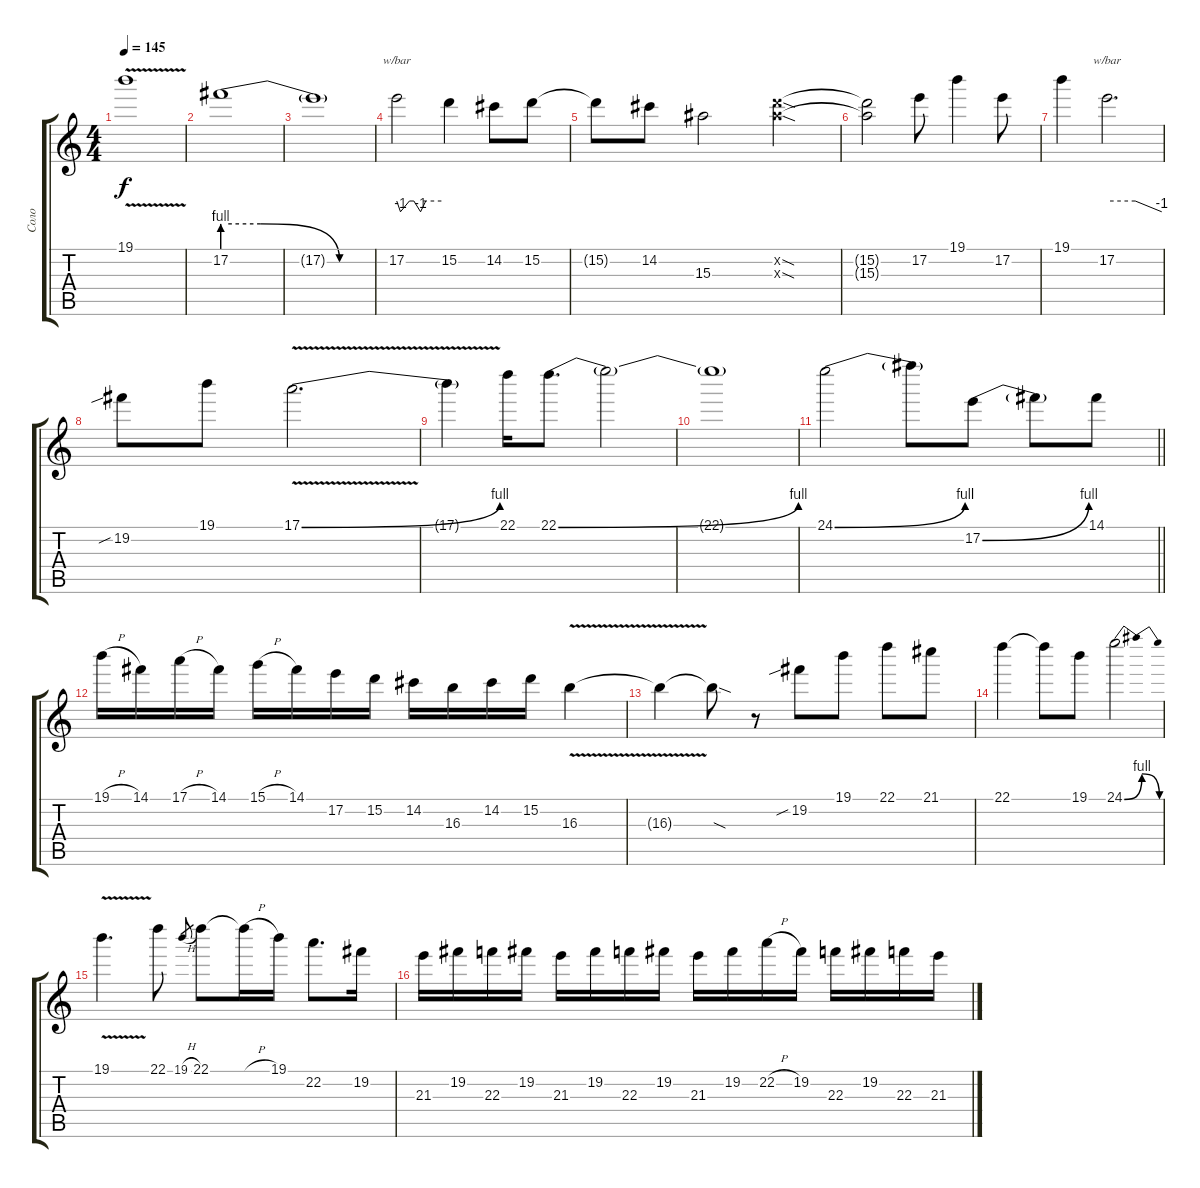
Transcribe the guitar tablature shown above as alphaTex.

\track ("Соло" "Соло") {instrument distortionguitar}
\staff {score tabs}
\tuning (E4 B3 G3 D3 A2 E2) {hide}
\ts (4 4)
\tempo 145
\clef g2
\ks c
19.1{v t}.1{dy f} |
17.2{be (custom 0 4 15 4 46 0 60 0)}.1 |
17.2{t}.1 |
17.2.2{tbe (custom default 0 0 5 -4 17 0 23 0 32 -4 39 0 60 0)} 15.2.4 14.2.8 15.2.8 |
15.2{t}.8 14.2.8 15.3.2 (15.2{sod x} 15.3{sod x}).4 |
(15.2{t} 15.3{t}).2 17.2.8 19.1.4 17.2.8 |
19.1.4 17.2.2{d tbe (custom default 0 0 31 0 60 -4)} |
19.2{sib}.8 19.1.8 17.1{be (bend 0 0 60 4) v}.2{d} |
17.1{t}.4 22.1.16 22.1{be (bend 0 0 60 4)}.8{d} 22.1{t}.2 |
22.1{t}.1 |
\barLineRight lightlight
24.1{be (bend 0 0 60 4)}.2 24.1{t}.8 17.2{be (bend 0 0 60 4)}.8 17.2{t}.8 14.1.8 |
19.1{h}.16 14.1.16 17.1{h}.16 14.1.16 15.1{h}.16 14.1.16 17.2.16 15.2.16 14.2.16 16.3.16 14.2.16 15.2.16 16.3{v}.4 |
16.3{t}.4 16.3{sod t}.8 r.8 19.2{sib}.8 19.1.8 22.1.8 21.1.8 |
22.1.4 22.1{t}.8 19.1.8 24.1{be (bendrelease 0 0 15 4 45 4 60 0)}.2 |
19.1{v}.4{d} 22.1.8 19.1{h}.8{gr} 22.1.8 22.1{h t}.16 19.1.16 22.2.8{d} 19.2.16 |
21.3.16 19.2.16 22.3.16 19.2.16 21.3.16 19.2.16 22.3.16 19.2.16 21.3.16 19.2.16 22.2{h}.16 19.2.16 22.3.16 19.2.16 22.3.16 21.3.16
